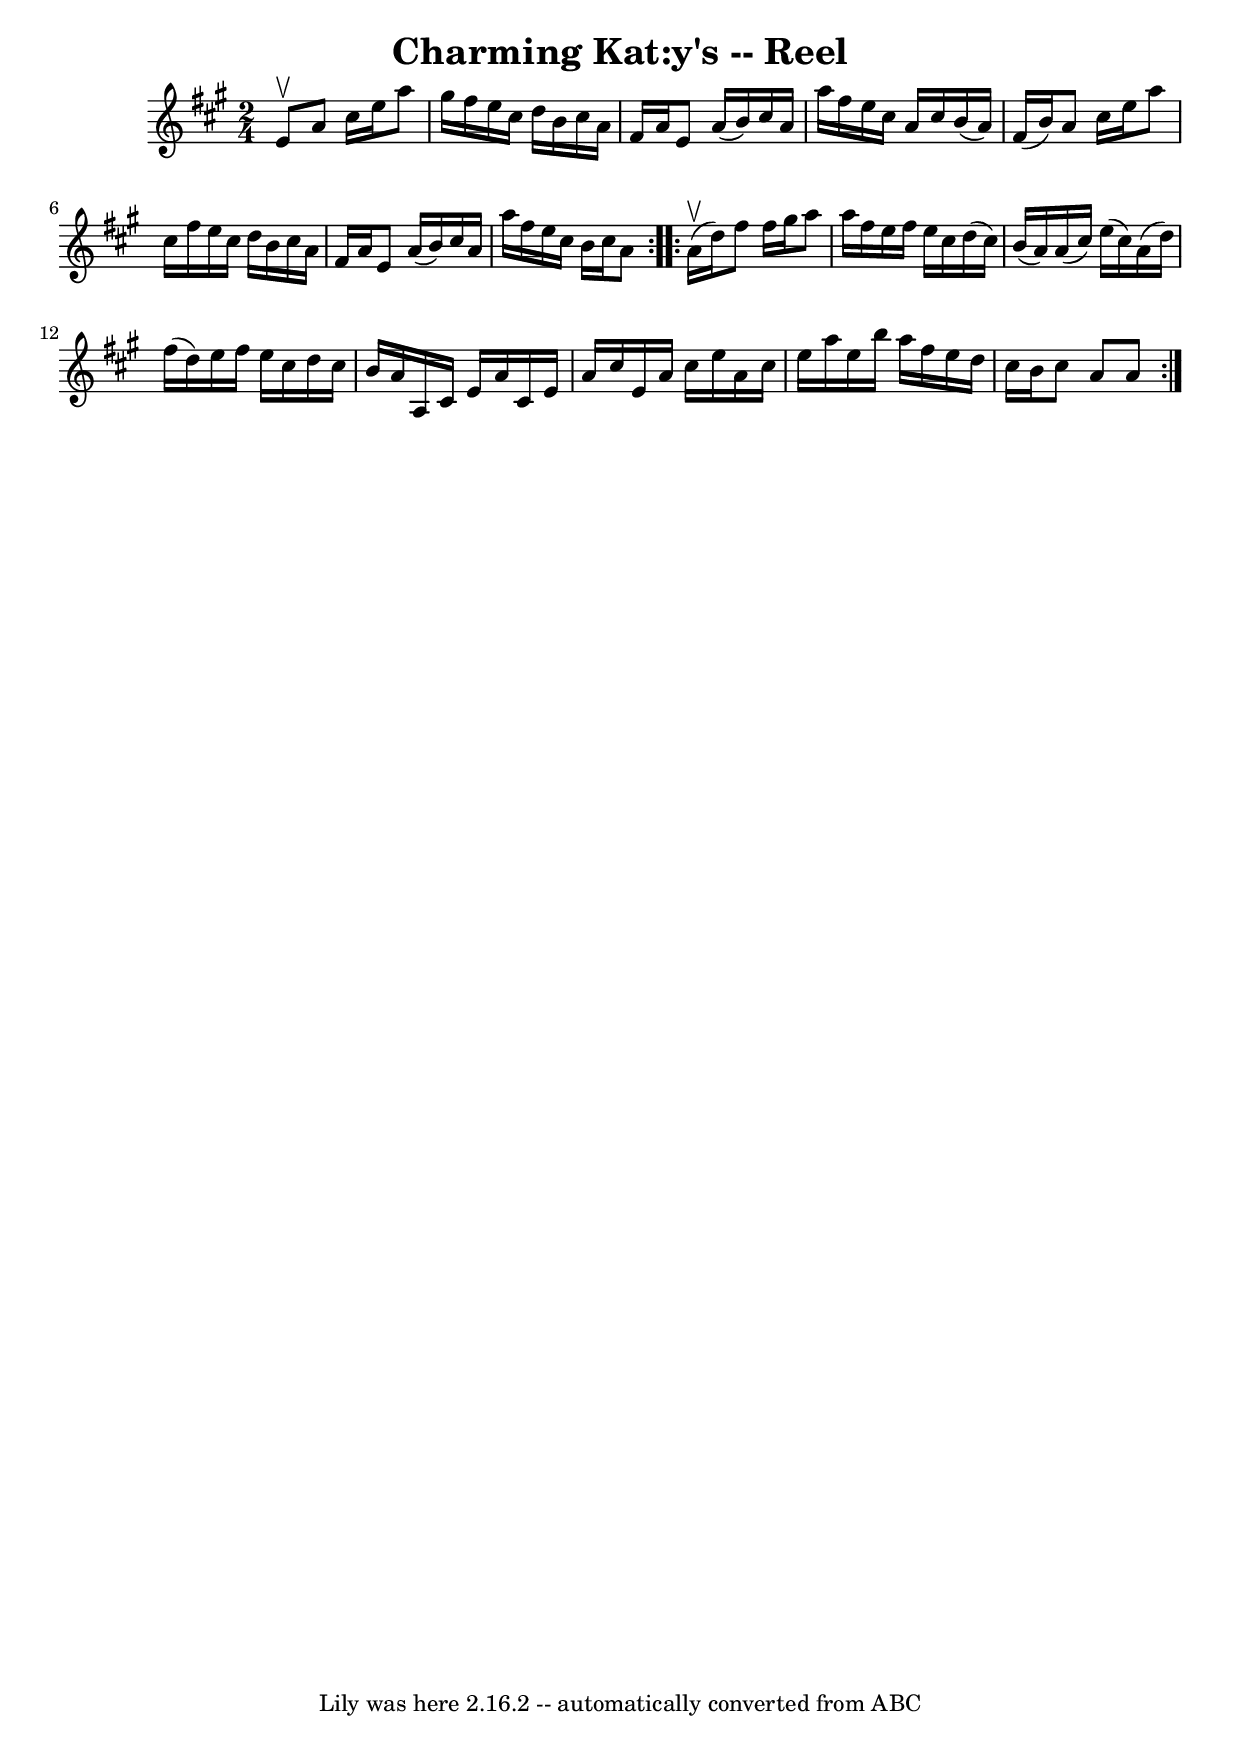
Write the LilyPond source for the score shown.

\version "2.16.2"
\include "Mammoth.ily"
\header {
  %% book = "Ryan's Mammoth Collection"
  crossRefNumber = "1"
  footnotes = ""
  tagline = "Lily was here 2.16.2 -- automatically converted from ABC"
  title = "Charming Kat:y's -- Reel"

}
voicedefault =  {



  \repeat volta 2 {

    \time 2/4 
    \key a \major
    e'8^\upbow |
    a'8 cis''16 e''16    
    a''8 gis''16 fis''16    |
    e''16 cis''16 d''16 b'16    
    cis''16 a'16 fis'16 a'16    |
    e'8 a'16 (b'16)   
    cis''16 a'16 a''16 fis''16    |
    e''16 cis''16 a'16    
    cis''16 b'16 (a'16) fis'16 (b'16)   |
    a'8    
    cis''16 e''16 a''8 cis''16 fis''16    |
    e''16 cis''16   
    d''16 b'16 cis''16 a'16 fis'16 a'16    |
    e'8 a'16 (
    b'16) cis''16 a'16 a''16 fis''16    |
    e''16 cis''16 
    b'16 cis''16 a'8    
  } 
  \repeat volta 2 {
    a'16^\upbow(d''16) 
    |
    fis''8 fis''16 gis''16 a''8 a''16 fis''16    
    |
    e''16 fis''16 e''16 cis''16 d''16 (cis''16) b'16 
    (a'16)   |
    a'16 (cis''16) e''16 (cis''16) a'16 (
    d''16) fis''16 (d''16)   |
    e''16 fis''16 e''16    
    cis''16 d''16 cis''16 b'16 a'16    |
    a16 cis'16    
    e'16 a'16 cis'16 e'16 a'16 cis''16    |
    e'16 a'16    
    cis''16 e''16 a'16 cis''16 e''16 a''16    |
    e''16    
    b''16 a''16 fis''16 e''16 d''16 cis''16 b'16    |
    
    cis''8 a'8 a'8    
  }   

}

\score{
  <<

    \context Staff="default"
    {
      \voicedefault 
      
    }

  >>
  \layout {
    
  }
  \midi {
  }

}
